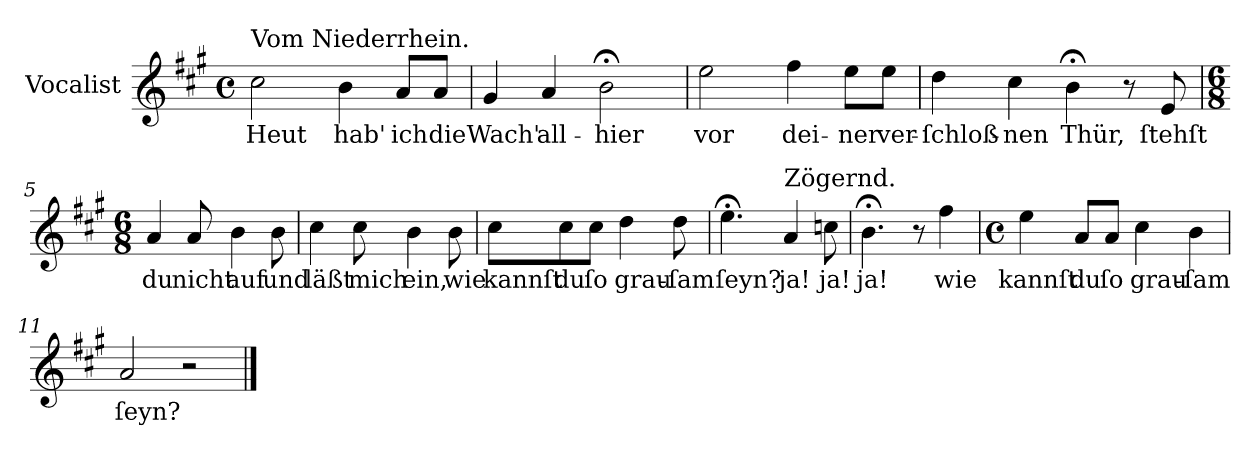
**kern	**text
*part1	*part1
*staff1	*staff1
*I"Vocalist	*
*k[f#c#g#]	*
*A:	*
*M4/4	*
*met(c)	*
=1	=1
!LO:TX:a:t=Vom Niederrhein.	!
2cc#	Heut
4b	hab'
8aL	ich
8aJ	die
=2	=2
4g#	Wach'
4a	all-
2b;<	-hier
=3	=3
2ee	vor
4ff#	dei-
8eeL	-ner
8eeJ	ver-
=4	=4
4dd	-ſchloß-
4cc#	-nen
4b;<	Thür,
8r	.
8e	ſtehſt
=5	=5
*M6/8	*
4a	du
8a	nicht
4b	auf
8b	und
=6	=6
4cc#	läßt
8cc#	mich
4b	ein,
8b	wie
=7	=7
8cc#L	kannſt
8cc#	du
8cc#J	ſo
4dd	grau-
8dd	-ſam
=8	=8
4.ee;<	ſeyn?
!LO:TX:a:t=Zögernd.	!
4a	ja!
8ccn	ja!
=9	=9
4.b;<	ja!
8r	.
4ff#	wie
=10	=10
*M4/4	*
*met(c)	*
4ee	kannſt
8aL	du
8aJ	ſo
4cc#	grau-
4b	-ſam
=11	=11
2a	ſeyn?
2r	.
==	==
*-	*-
